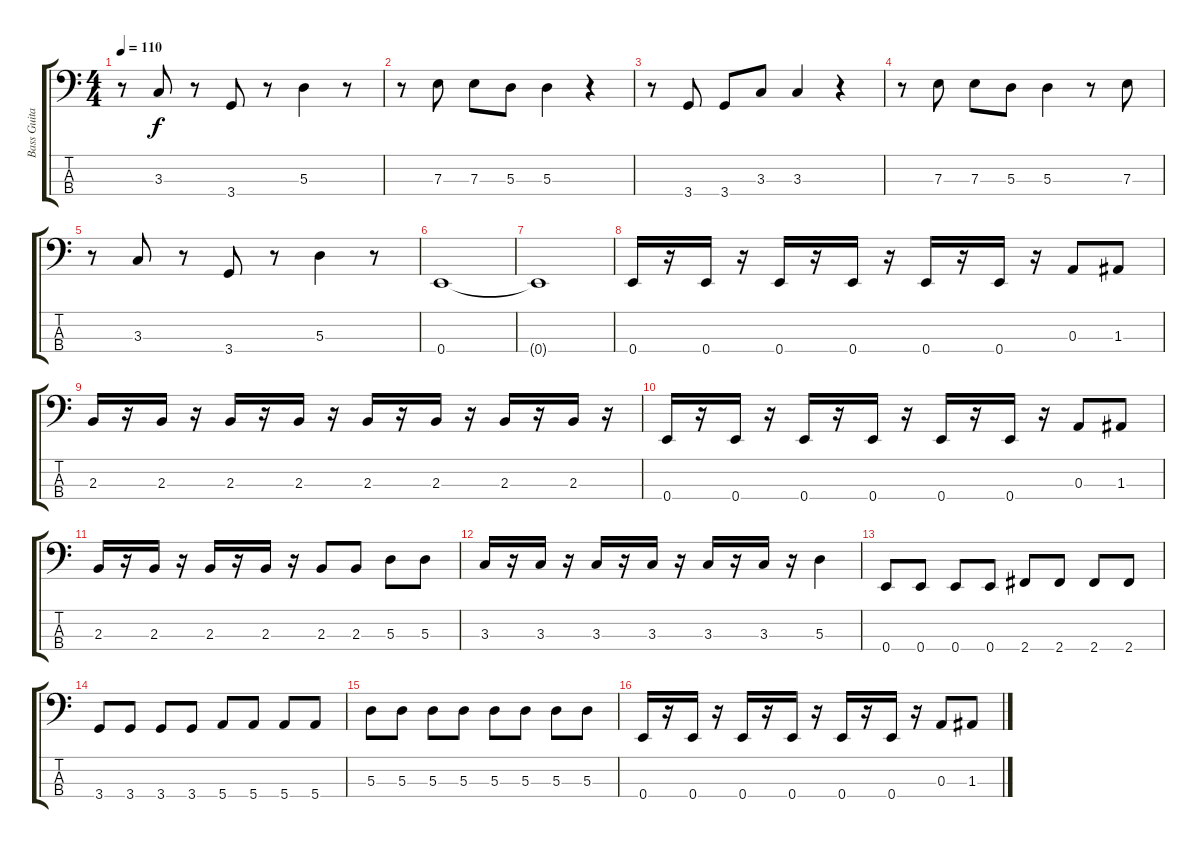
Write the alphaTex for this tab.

\track ("Bass Guitar" "Bass Guita") {instrument electricbassfinger}
\staff {score tabs}
\tuning (G2 D2 A1 E1) {hide}
\ts (4 4)
\tempo 110
\clef f4
\ks c
r.8{dy f} 3.3.8 r.8 3.4.8 r.8 5.3.4 r.8 |
r.8 7.3.8 7.3.8 5.3.8 5.3.4 r.4 |
r.8 3.4.8 3.4.8 3.3.8 3.3.4 r.4 |
r.8 7.3.8 7.3.8 5.3.8 5.3.4 r.8 7.3.8 |
r.8 3.3.8 r.8 3.4.8 r.8 5.3.4 r.8 |
0.4.1 |
0.4{t}.1 |
0.4.16 r.16 0.4.16 r.16 0.4.16 r.16 0.4.16 r.16 0.4.16 r.16 0.4.16 r.16 0.3.8 1.3.8 |
2.3.16 r.16 2.3.16 r.16 2.3.16 r.16 2.3.16 r.16 2.3.16 r.16 2.3.16 r.16 2.3.16 r.16 2.3.16 r.16 |
0.4.16 r.16 0.4.16 r.16 0.4.16 r.16 0.4.16 r.16 0.4.16 r.16 0.4.16 r.16 0.3.8 1.3.8 |
2.3.16 r.16 2.3.16 r.16 2.3.16 r.16 2.3.16 r.16 2.3.8 2.3.8 5.3.8 5.3.8 |
3.3.16 r.16 3.3.16 r.16 3.3.16 r.16 3.3.16 r.16 3.3.16 r.16 3.3.16 r.16 5.3.4 |
0.4.8 0.4.8 0.4.8 0.4.8 2.4.8 2.4.8 2.4.8 2.4.8 |
3.4.8 3.4.8 3.4.8 3.4.8 5.4.8 5.4.8 5.4.8 5.4.8 |
5.3.8 5.3.8 5.3.8 5.3.8 5.3.8 5.3.8 5.3.8 5.3.8 |
0.4.16 r.16 0.4.16 r.16 0.4.16 r.16 0.4.16 r.16 0.4.16 r.16 0.4.16 r.16 0.3.8 1.3.8
